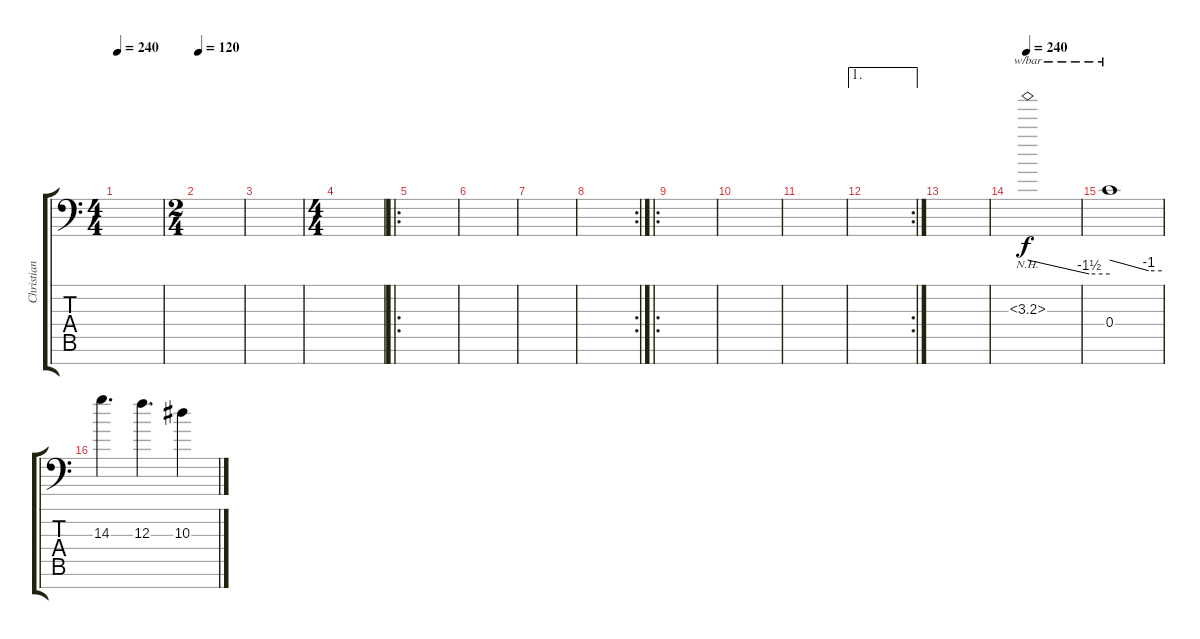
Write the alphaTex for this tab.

\track ("Christian Muenzner 2" "Christian ") {instrument distortionguitar}
\staff {score tabs}
\tuning (D4 A3 F3 C3 G2 D2 C-1) {hide}
\ts (4 4)
\tempo 240
\clef f4
\ks c
|
\ts (2 4)
\tempo 120
|
|
\ts (4 4)
|
\ro
|
|
|
\rc 2
|
\ro
|
|
|
\ae 1
\rc 2
|
|
\tempo 232
\tempo 240
3.3{nh}.1{tbe (custom default 0 0 45 -6 60 -6)} |
0.4.1{tbe (custom default 0 0 45 -4 60 -4)} |
14.3.4{d} 12.3.4{d} 10.3.4
